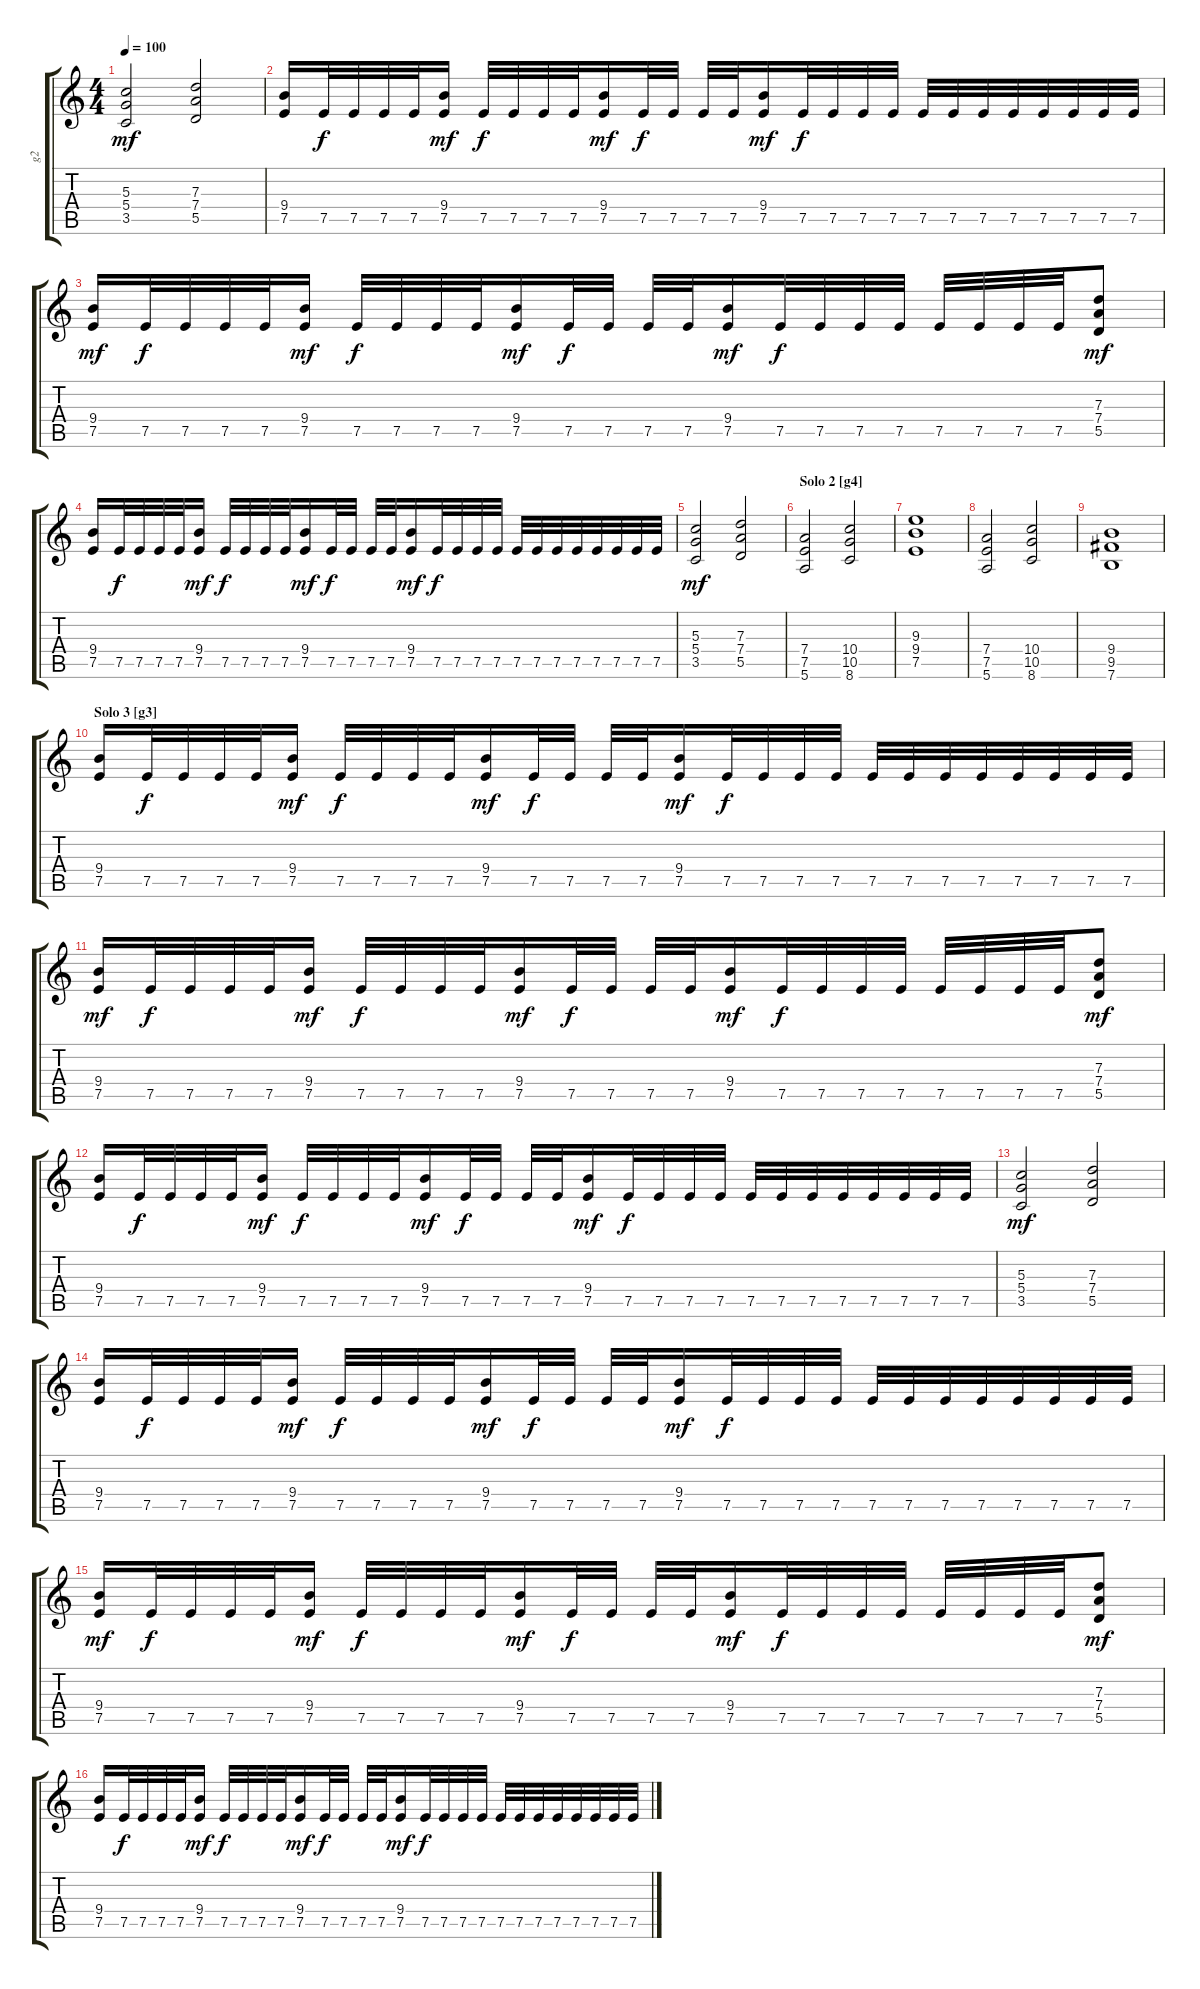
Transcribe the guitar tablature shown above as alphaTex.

\track ("g2" "g2") {instrument overdrivenguitar}
\staff {score tabs}
\tuning (E4 B3 G3 D3 A2 E2) {hide}
\ts (4 4)
\tempo 100
\clef g2
\ks c
(5.3 5.4 3.5).2{dy mf} (7.3 7.4 5.5).2 |
(9.4 7.5).16 7.5.32{dy f} 7.5.32 7.5.32 7.5.32 (9.4 7.5).16{dy mf} 7.5.32{dy f} 7.5.32 7.5.32 7.5.32 (9.4 7.5).16{dy mf} 7.5.32{dy f} 7.5.32 7.5.32 7.5.32 (9.4 7.5).16{dy mf} 7.5.32{dy f} 7.5.32 7.5.32 7.5.32 7.5.32 7.5.32 7.5.32 7.5.32 7.5.32 7.5.32 7.5.32 7.5.32 |
(9.4 7.5).16{dy mf} 7.5.32{dy f} 7.5.32 7.5.32 7.5.32 (9.4 7.5).16{dy mf} 7.5.32{dy f} 7.5.32 7.5.32 7.5.32 (9.4 7.5).16{dy mf} 7.5.32{dy f} 7.5.32 7.5.32 7.5.32 (9.4 7.5).16{dy mf} 7.5.32{dy f} 7.5.32 7.5.32 7.5.32 7.5.32 7.5.32 7.5.32 7.5.32 (7.3 7.4 5.5).8{dy mf} |
(9.4 7.5).16 7.5.32{dy f} 7.5.32 7.5.32 7.5.32 (9.4 7.5).16{dy mf} 7.5.32{dy f} 7.5.32 7.5.32 7.5.32 (9.4 7.5).16{dy mf} 7.5.32{dy f} 7.5.32 7.5.32 7.5.32 (9.4 7.5).16{dy mf} 7.5.32{dy f} 7.5.32 7.5.32 7.5.32 7.5.32 7.5.32 7.5.32 7.5.32 7.5.32 7.5.32 7.5.32 7.5.32 |
(5.3 5.4 3.5).2{dy mf} (7.3 7.4 5.5).2 |
\section ("" "Solo 2 [g4]")
(7.4 7.5 5.6).2 (10.4 10.5 8.6).2 |
(9.3 9.4 7.5).1 |
(7.4 7.5 5.6).2 (10.4 10.5 8.6).2 |
(9.4 9.5 7.6).1 |
\section ("" "Solo 3 [g3]")
(9.4 7.5).16 7.5.32{dy f} 7.5.32 7.5.32 7.5.32 (9.4 7.5).16{dy mf} 7.5.32{dy f} 7.5.32 7.5.32 7.5.32 (9.4 7.5).16{dy mf} 7.5.32{dy f} 7.5.32 7.5.32 7.5.32 (9.4 7.5).16{dy mf} 7.5.32{dy f} 7.5.32 7.5.32 7.5.32 7.5.32 7.5.32 7.5.32 7.5.32 7.5.32 7.5.32 7.5.32 7.5.32 |
(9.4 7.5).16{dy mf} 7.5.32{dy f} 7.5.32 7.5.32 7.5.32 (9.4 7.5).16{dy mf} 7.5.32{dy f} 7.5.32 7.5.32 7.5.32 (9.4 7.5).16{dy mf} 7.5.32{dy f} 7.5.32 7.5.32 7.5.32 (9.4 7.5).16{dy mf} 7.5.32{dy f} 7.5.32 7.5.32 7.5.32 7.5.32 7.5.32 7.5.32 7.5.32 (7.3 7.4 5.5).8{dy mf} |
(9.4 7.5).16 7.5.32{dy f} 7.5.32 7.5.32 7.5.32 (9.4 7.5).16{dy mf} 7.5.32{dy f} 7.5.32 7.5.32 7.5.32 (9.4 7.5).16{dy mf} 7.5.32{dy f} 7.5.32 7.5.32 7.5.32 (9.4 7.5).16{dy mf} 7.5.32{dy f} 7.5.32 7.5.32 7.5.32 7.5.32 7.5.32 7.5.32 7.5.32 7.5.32 7.5.32 7.5.32 7.5.32 |
(5.3 5.4 3.5).2{dy mf} (7.3 7.4 5.5).2 |
(9.4 7.5).16 7.5.32{dy f} 7.5.32 7.5.32 7.5.32 (9.4 7.5).16{dy mf} 7.5.32{dy f} 7.5.32 7.5.32 7.5.32 (9.4 7.5).16{dy mf} 7.5.32{dy f} 7.5.32 7.5.32 7.5.32 (9.4 7.5).16{dy mf} 7.5.32{dy f} 7.5.32 7.5.32 7.5.32 7.5.32 7.5.32 7.5.32 7.5.32 7.5.32 7.5.32 7.5.32 7.5.32 |
(9.4 7.5).16{dy mf} 7.5.32{dy f} 7.5.32 7.5.32 7.5.32 (9.4 7.5).16{dy mf} 7.5.32{dy f} 7.5.32 7.5.32 7.5.32 (9.4 7.5).16{dy mf} 7.5.32{dy f} 7.5.32 7.5.32 7.5.32 (9.4 7.5).16{dy mf} 7.5.32{dy f} 7.5.32 7.5.32 7.5.32 7.5.32 7.5.32 7.5.32 7.5.32 (7.3 7.4 5.5).8{dy mf} |
(9.4 7.5).16 7.5.32{dy f} 7.5.32 7.5.32 7.5.32 (9.4 7.5).16{dy mf} 7.5.32{dy f} 7.5.32 7.5.32 7.5.32 (9.4 7.5).16{dy mf} 7.5.32{dy f} 7.5.32 7.5.32 7.5.32 (9.4 7.5).16{dy mf} 7.5.32{dy f} 7.5.32 7.5.32 7.5.32 7.5.32 7.5.32 7.5.32 7.5.32 7.5.32 7.5.32 7.5.32 7.5.32
